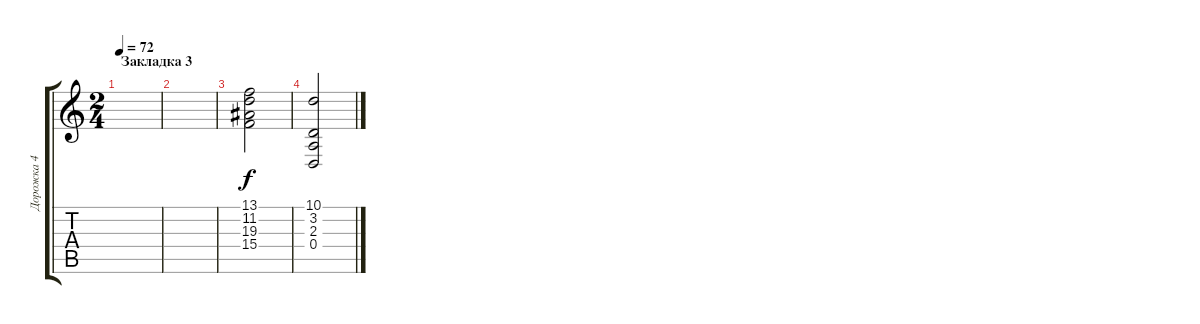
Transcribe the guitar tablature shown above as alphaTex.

\track ("Дорожка 4" "Дорожка 4") {instrument stringensemble1}
\staff {score tabs}
\tuning (E4 B3 G3 D3 A2 E2) {hide}
\ts (2 4)
\section ("" "Закладка 3")
\tempo 72
\clef g2
\ks c
|
|
(13.1 11.2 19.3 15.4).2{volume 10} |
(10.1 3.2 2.3 0.4).2{volume 10 instrument stringensemble1}
